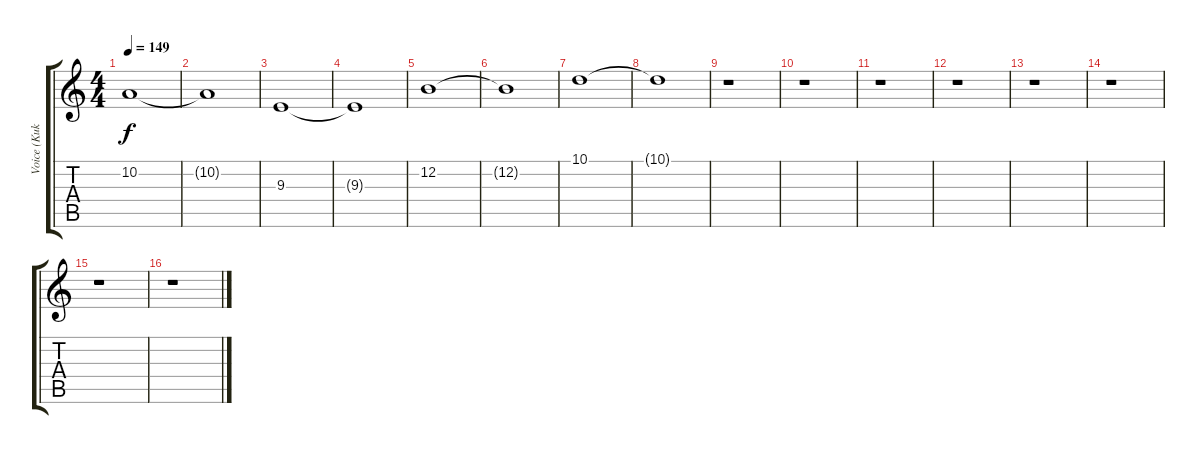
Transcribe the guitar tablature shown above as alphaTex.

\track ("Voice (Kuko)" "Voice (Kuk") {instrument lead8bassandlead}
\staff {score tabs}
\tuning (E4 B3 G3 D3 A2 E2) {hide}
\ts (4 4)
\tempo 149
\clef g2
\ks c
10.2.1{dy f} |
10.2{t}.1 |
9.3.1 |
9.3{t}.1 |
12.2.1 |
12.2{t}.1 |
10.1.1 |
10.1{t}.1 |
r.1 |
r.1 |
r.1 |
r.1 |
r.1 |
r.1 |
r.1 |
r.1
